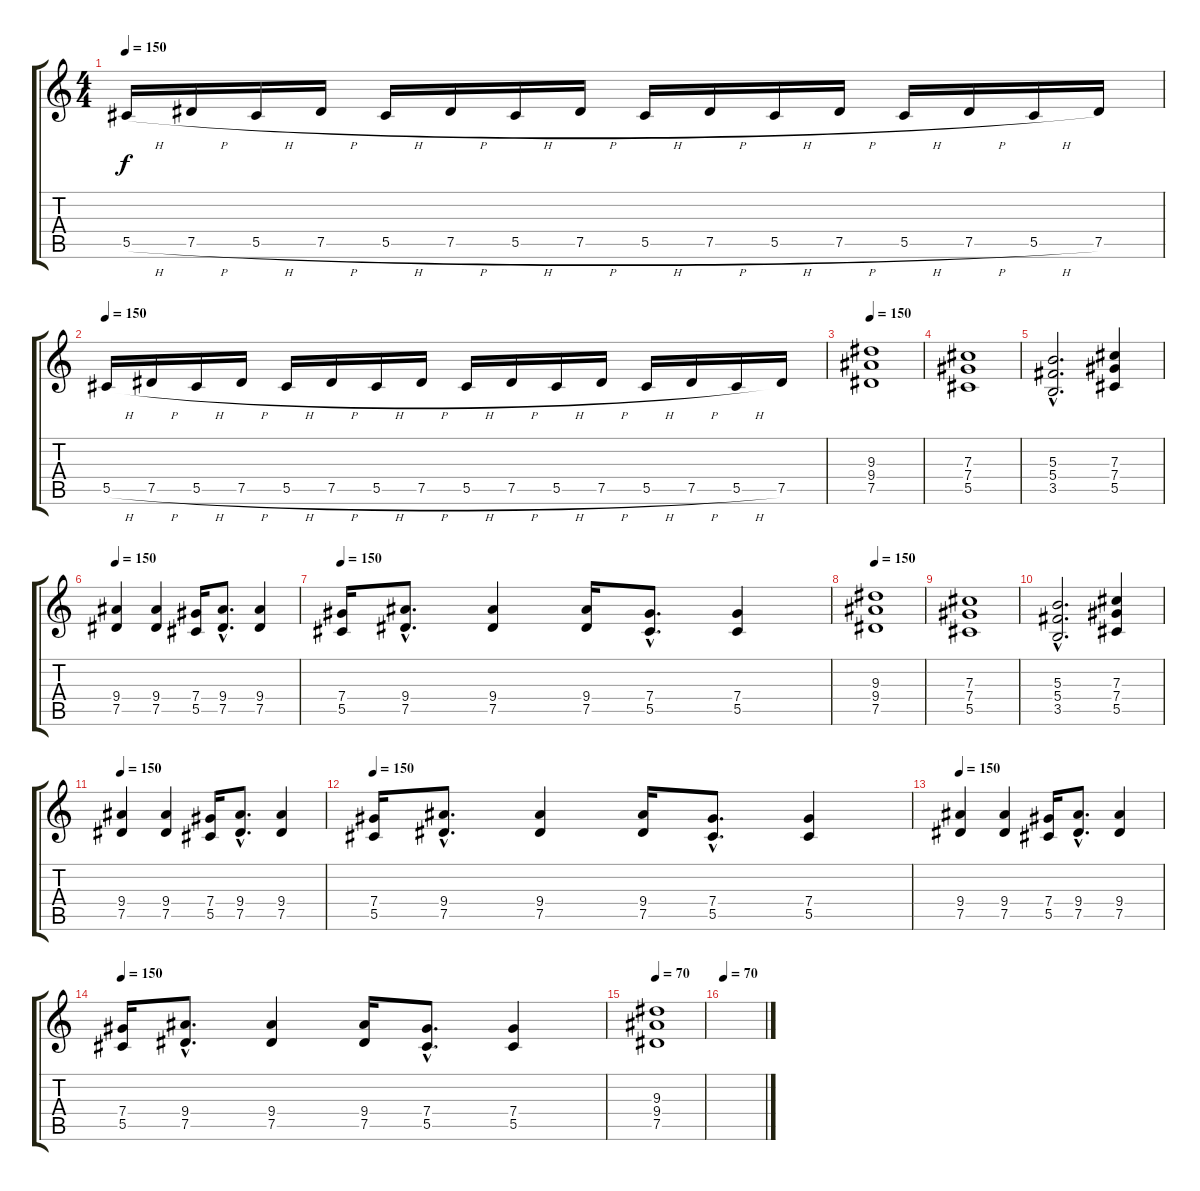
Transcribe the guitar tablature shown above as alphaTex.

\track "" {instrument overdrivenguitar}
\staff {score tabs}
\tuning (Eb4 Bb3 Gb3 Db3 Ab2 Eb2) {hide}
\ts (4 4)
\tempo 150
\clef g2
\ks c
5.5{h}.16{dy f} 7.5{h}.16 5.5{h}.16 7.5{h}.16 5.5{h}.16 7.5{h}.16 5.5{h}.16 7.5{h}.16 5.5{h}.16 7.5{h}.16 5.5{h}.16 7.5{h}.16 5.5{h}.16 7.5{h}.16 5.5{h}.16 7.5.16 |
\tempo 150
5.5{h}.16 7.5{h}.16 5.5{h}.16 7.5{h}.16 5.5{h}.16 7.5{h}.16 5.5{h}.16 7.5{h}.16 5.5{h}.16 7.5{h}.16 5.5{h}.16 7.5{h}.16 5.5{h}.16 7.5{h}.16 5.5{h}.16 7.5.16 |
\tempo 150
(9.3 9.4 7.5).1 |
(7.3 7.4 5.5).1 |
(5.3{hac} 5.4{hac} 3.5{hac}).2{d} (7.3 7.4 5.5).4 |
\tempo 150
(9.4 7.5).4 (9.4 7.5).4 (7.4 5.5).16 (9.4{hac} 7.5{hac}).8{d} (9.4 7.5).4 |
\tempo 150
(7.4 5.5).16 (9.4{hac} 7.5{hac}).8{d} (9.4 7.5).4 (9.4 7.5).16 (7.4{hac} 5.5{hac}).8{d} (7.4 5.5).4 |
\tempo 150
(9.3 9.4 7.5).1 |
(7.3 7.4 5.5).1 |
(5.3{hac} 5.4{hac} 3.5{hac}).2{d} (7.3 7.4 5.5).4 |
\tempo 150
(9.4 7.5).4 (9.4 7.5).4 (7.4 5.5).16 (9.4{hac} 7.5{hac}).8{d} (9.4 7.5).4 |
\tempo 150
(7.4 5.5).16 (9.4{hac} 7.5{hac}).8{d} (9.4 7.5).4 (9.4 7.5).16 (7.4{hac} 5.5{hac}).8{d} (7.4 5.5).4 |
\tempo 150
(9.4 7.5).4 (9.4 7.5).4 (7.4 5.5).16 (9.4{hac} 7.5{hac}).8{d} (9.4 7.5).4 |
\tempo 150
(7.4 5.5).16 (9.4{hac} 7.5{hac}).8{d} (9.4 7.5).4 (9.4 7.5).16 (7.4{hac} 5.5{hac}).8{d} (7.4 5.5).4 |
\tempo 70
(9.3 9.4 7.5).1 |
\tempo 70
